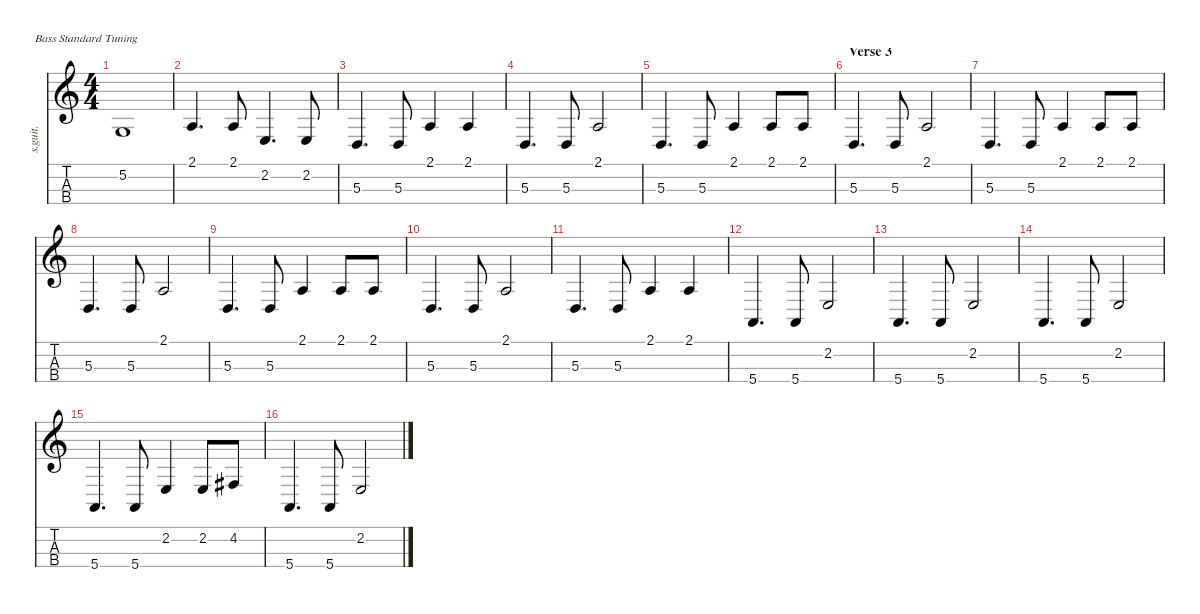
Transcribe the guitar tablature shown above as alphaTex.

\defaultSystemsLayout 4
\hideDynamics
\bracketExtendMode nobrackets
\track ("Bass" "s.guit.") {instrument electricbassfinger}
\staff {score tabs}
\tuning (G2 D2 A1 E1)
\ts (4 4)
\tempo (120 hide)
\clef g2
\ks c
5.2.1{dy mf} |
2.1.4{d} 2.1.8 2.2.4{d} 2.2.8 |
5.3.4{d} 5.3.8 2.1.4 2.1.4 |
5.3.4{d} 5.3.8 2.1.2 |
5.3.4{d} 5.3.8 2.1.4 2.1.8 2.1.8 |
\section ("" "Verse 3")
5.3.4{d} 5.3.8 2.1.2 |
5.3.4{d} 5.3.8 2.1.4 2.1.8 2.1.8 |
5.3.4{d} 5.3.8 2.1.2 |
5.3.4{d} 5.3.8 2.1.4 2.1.8 2.1.8 |
5.3.4{d} 5.3.8 2.1.2 |
5.3.4{d} 5.3.8 2.1.4 2.1.4 |
5.4.4{d} 5.4.8 2.2.2 |
5.4.4{d} 5.4.8 2.2.2 |
5.4.4{d} 5.4.8 2.2.2 |
5.4.4{d} 5.4.8 2.2.4 2.2.8 4.2{acc #}.8 |
5.4.4{d} 5.4.8 2.2.2
